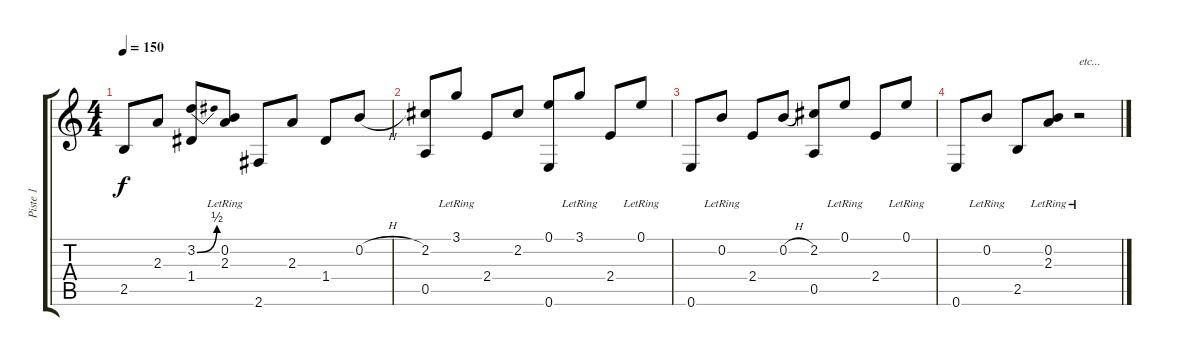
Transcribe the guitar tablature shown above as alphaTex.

\track ("Piste 1" "Piste 1") {instrument acousticguitarsteel}
\staff {score tabs}
\tuning (E4 B3 G3 D3 A2 E2) {hide}
\ts (4 4)
\tempo 150
\clef g2
\ks c
2.5.8{dy f} 2.3.8 (3.2{be (bend 0 0 60 2)} 1.4).8 (0.2{lr} 2.3{lr}).8 2.6.8 2.3.8 1.4.8 0.2{h}.8 |
(2.2 0.5).8 3.1{lr}.8 2.4.8 2.2.8 (0.1 0.6).8 3.1{lr}.8 2.4.8 0.1{lr}.8 |
0.6.8 0.2{lr}.8 2.4.8 0.2{h}.8 (2.2 0.5).8 0.1{lr}.8 2.4.8 0.1{lr}.8 |
0.6.8 0.2{lr}.8 2.5.8 (0.2{lr} 2.3{lr}).8 r.2{txt "etc..."}
